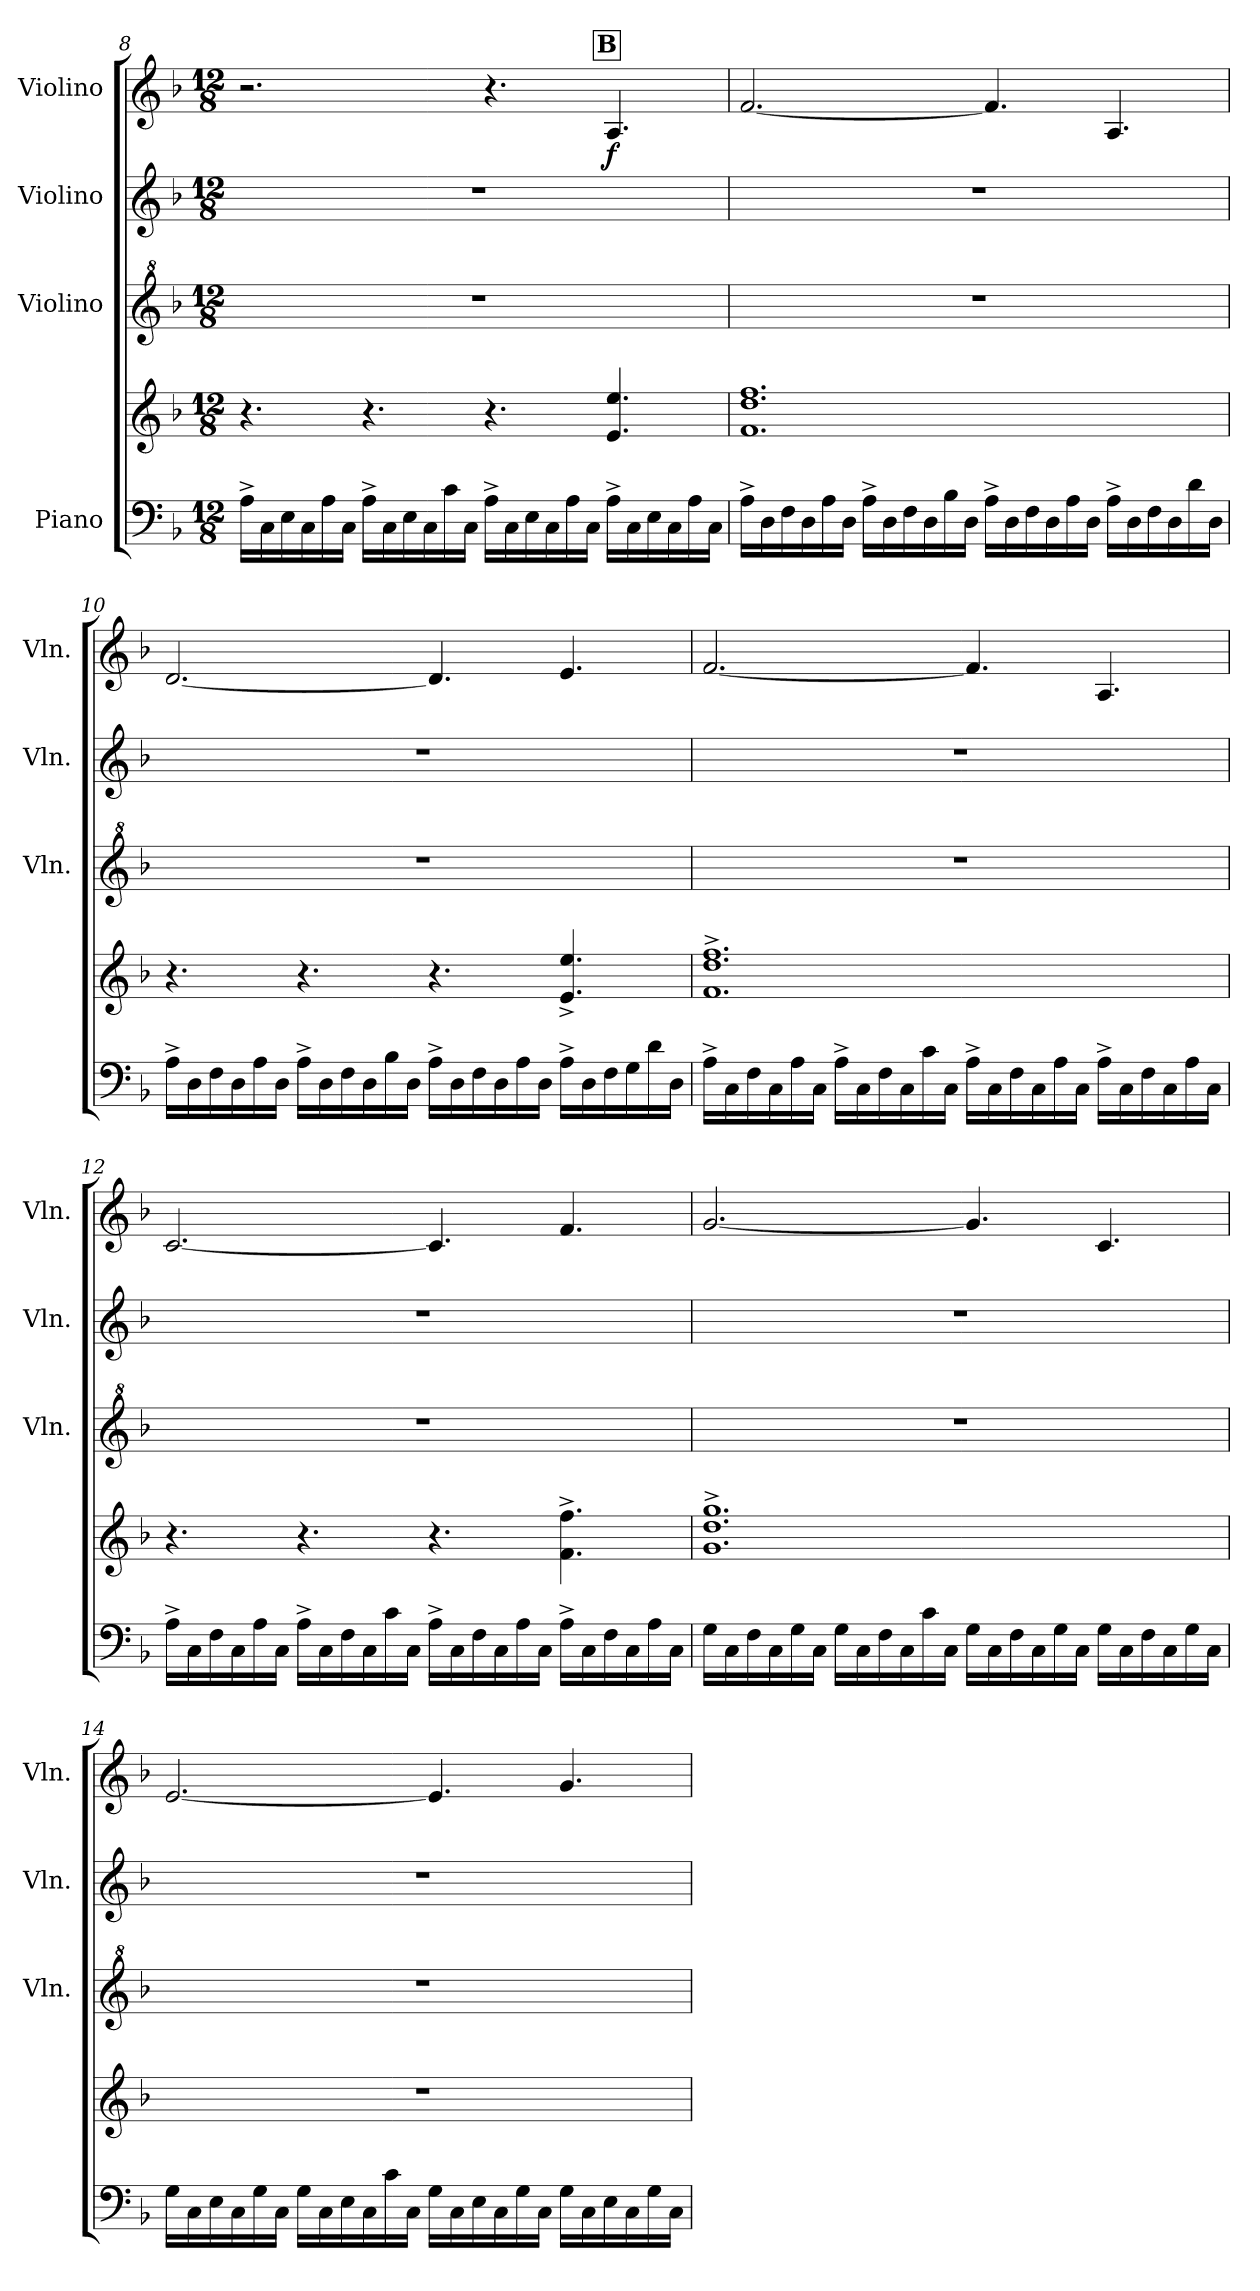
**kern	**kern	**kern	**kern	**kern	**dynam
*part4	*part4	*part3	*part2	*part1	*part1
*staff5	*staff4	*staff3	*staff2	*staff1	*staff1
*I"Piano	*	*I"Violino	*I"Violino	*I"Violino	*
*	*	*I'Vln.	*I'Vln.	*I'Vln.	*
!!LO:LB:g=z
*clefF4	*clefG2	*clefG^2	*clefG2	*clefG2	*
*k[b-]	*k[b-]	*k[b-]	*k[b-]	*k[b-]	*
*M12/8	*M12/8	*M12/8	*M12/8	*M12/8	*
!!LO:REH:place=s1:a:B:fs=14:t=B:qo=4.5
=8	=8	=8	=8	=8	=8
16A^\LL	4.r	1.r	1.r	2.r	.
16C\	.	.	.	.	.
16E\	.	.	.	.	.
16C\	.	.	.	.	.
16A\	.	.	.	.	.
16C\JJ	.	.	.	.	.
16A^\LL	4.r	.	.	.	.
16C\	.	.	.	.	.
16E\	.	.	.	.	.
16C\	.	.	.	.	.
16c\	.	.	.	.	.
16C\JJ	.	.	.	.	.
16A^\LL	4.r	.	.	4.r	.
16C\	.	.	.	.	.
16E\	.	.	.	.	.
16C\	.	.	.	.	.
16A\	.	.	.	.	.
16C\JJ	.	.	.	.	.
!	!	!	!	!	!LO:DY:b
16A^\LL	4.e/ 4.ee/	.	.	4.A/	f
16C\	.	.	.	.	.
16E\	.	.	.	.	.
16C\	.	.	.	.	.
16A\	.	.	.	.	.
16C\JJ	.	.	.	.	.
!!LO:PB:g=z
=9	=9	=9	=9	=9	=9
*	*	*	*	*MM90	*
16A^\LL	1.f 1.dd 1.ff	1.r	1.r	[2.f/	.
16D\	.	.	.	.	.
16F\	.	.	.	.	.
16D\	.	.	.	.	.
16A\	.	.	.	.	.
16D\JJ	.	.	.	.	.
16A^\LL	.	.	.	.	.
16D\	.	.	.	.	.
16F\	.	.	.	.	.
16D\	.	.	.	.	.
16B-\	.	.	.	.	.
16D\JJ	.	.	.	.	.
16A^\LL	.	.	.	4.f/]	.
16D\	.	.	.	.	.
16F\	.	.	.	.	.
16D\	.	.	.	.	.
16A\	.	.	.	.	.
16D\JJ	.	.	.	.	.
16A^\LL	.	.	.	4.A/	.
16D\	.	.	.	.	.
16F\	.	.	.	.	.
16D\	.	.	.	.	.
16d\	.	.	.	.	.
16D\JJ	.	.	.	.	.
!!LO:LB:g=z
=10	=10	=10	=10	=10	=10
16A^\LL	4.r	1.r	1.r	[2.d/	.
16D\	.	.	.	.	.
16F\	.	.	.	.	.
16D\	.	.	.	.	.
16A\	.	.	.	.	.
16D\JJ	.	.	.	.	.
16A^\LL	4.r	.	.	.	.
16D\	.	.	.	.	.
16F\	.	.	.	.	.
16D\	.	.	.	.	.
16B-\	.	.	.	.	.
16D\JJ	.	.	.	.	.
16A^\LL	4.r	.	.	4.d/]	.
16D\	.	.	.	.	.
16F\	.	.	.	.	.
16D\	.	.	.	.	.
16A\	.	.	.	.	.
16D\JJ	.	.	.	.	.
16A^\LL	4.e/^ 4.ee/^	.	.	4.e/	.
16D\	.	.	.	.	.
16F\	.	.	.	.	.
16G\	.	.	.	.	.
16d\	.	.	.	.	.
16D\JJ	.	.	.	.	.
!!LO:PB:g=z
=11	=11	=11	=11	=11	=11
16A^\LL	1.f^ 1.dd^ 1.ff^	1.r	1.r	[2.f/	.
16C\	.	.	.	.	.
16F\	.	.	.	.	.
16C\	.	.	.	.	.
16A\	.	.	.	.	.
16C\JJ	.	.	.	.	.
16A^\LL	.	.	.	.	.
16C\	.	.	.	.	.
16F\	.	.	.	.	.
16C\	.	.	.	.	.
16c\	.	.	.	.	.
16C\JJ	.	.	.	.	.
16A^\LL	.	.	.	4.f/]	.
16C\	.	.	.	.	.
16F\	.	.	.	.	.
16C\	.	.	.	.	.
16A\	.	.	.	.	.
16C\JJ	.	.	.	.	.
16A^\LL	.	.	.	4.A/	.
16C\	.	.	.	.	.
16F\	.	.	.	.	.
16C\	.	.	.	.	.
16A\	.	.	.	.	.
16C\JJ	.	.	.	.	.
!!LO:LB:g=z
=12	=12	=12	=12	=12	=12
16A^\LL	4.r	1.r	1.r	[2.c/	.
16C\	.	.	.	.	.
16F\	.	.	.	.	.
16C\	.	.	.	.	.
16A\	.	.	.	.	.
16C\JJ	.	.	.	.	.
16A^\LL	4.r	.	.	.	.
16C\	.	.	.	.	.
16F\	.	.	.	.	.
16C\	.	.	.	.	.
16c\	.	.	.	.	.
16C\JJ	.	.	.	.	.
16A^\LL	4.r	.	.	4.c/]	.
16C\	.	.	.	.	.
16F\	.	.	.	.	.
16C\	.	.	.	.	.
16A\	.	.	.	.	.
16C\JJ	.	.	.	.	.
16A^\LL	4.f\^ 4.ff\^	.	.	4.f/	.
16C\	.	.	.	.	.
16F\	.	.	.	.	.
16C\	.	.	.	.	.
16A\	.	.	.	.	.
16C\JJ	.	.	.	.	.
!!LO:PB:g=z
=13	=13	=13	=13	=13	=13
16G\LL	1.g^ 1.dd^ 1.gg^	1.r	1.r	[2.g/	.
16C\	.	.	.	.	.
16F\	.	.	.	.	.
16C\	.	.	.	.	.
16G\	.	.	.	.	.
16C\JJ	.	.	.	.	.
16G\LL	.	.	.	.	.
16C\	.	.	.	.	.
16F\	.	.	.	.	.
16C\	.	.	.	.	.
16c\	.	.	.	.	.
16C\JJ	.	.	.	.	.
16G\LL	.	.	.	4.g/]	.
16C\	.	.	.	.	.
16F\	.	.	.	.	.
16C\	.	.	.	.	.
16G\	.	.	.	.	.
16C\JJ	.	.	.	.	.
16G\LL	.	.	.	4.c/	.
16C\	.	.	.	.	.
16F\	.	.	.	.	.
16C\	.	.	.	.	.
16G\	.	.	.	.	.
16C\JJ	.	.	.	.	.
!!LO:LB:g=z
=14	=14	=14	=14	=14	=14
16G\LL	1.r	1.r	1.r	[2.e/	.
16C\	.	.	.	.	.
16E\	.	.	.	.	.
16C\	.	.	.	.	.
16G\	.	.	.	.	.
16C\JJ	.	.	.	.	.
16G\LL	.	.	.	.	.
16C\	.	.	.	.	.
16E\	.	.	.	.	.
16C\	.	.	.	.	.
16c\	.	.	.	.	.
16C\JJ	.	.	.	.	.
16G\LL	.	.	.	4.e/]	.
16C\	.	.	.	.	.
16E\	.	.	.	.	.
16C\	.	.	.	.	.
16G\	.	.	.	.	.
16C\JJ	.	.	.	.	.
16G\LL	.	.	.	4.g/	.
16C\	.	.	.	.	.
16E\	.	.	.	.	.
16C\	.	.	.	.	.
16G\	.	.	.	.	.
16C\JJ	.	.	.	.	.
=	=	=	=	=	=
*-	*-	*-	*-	*-	*-
